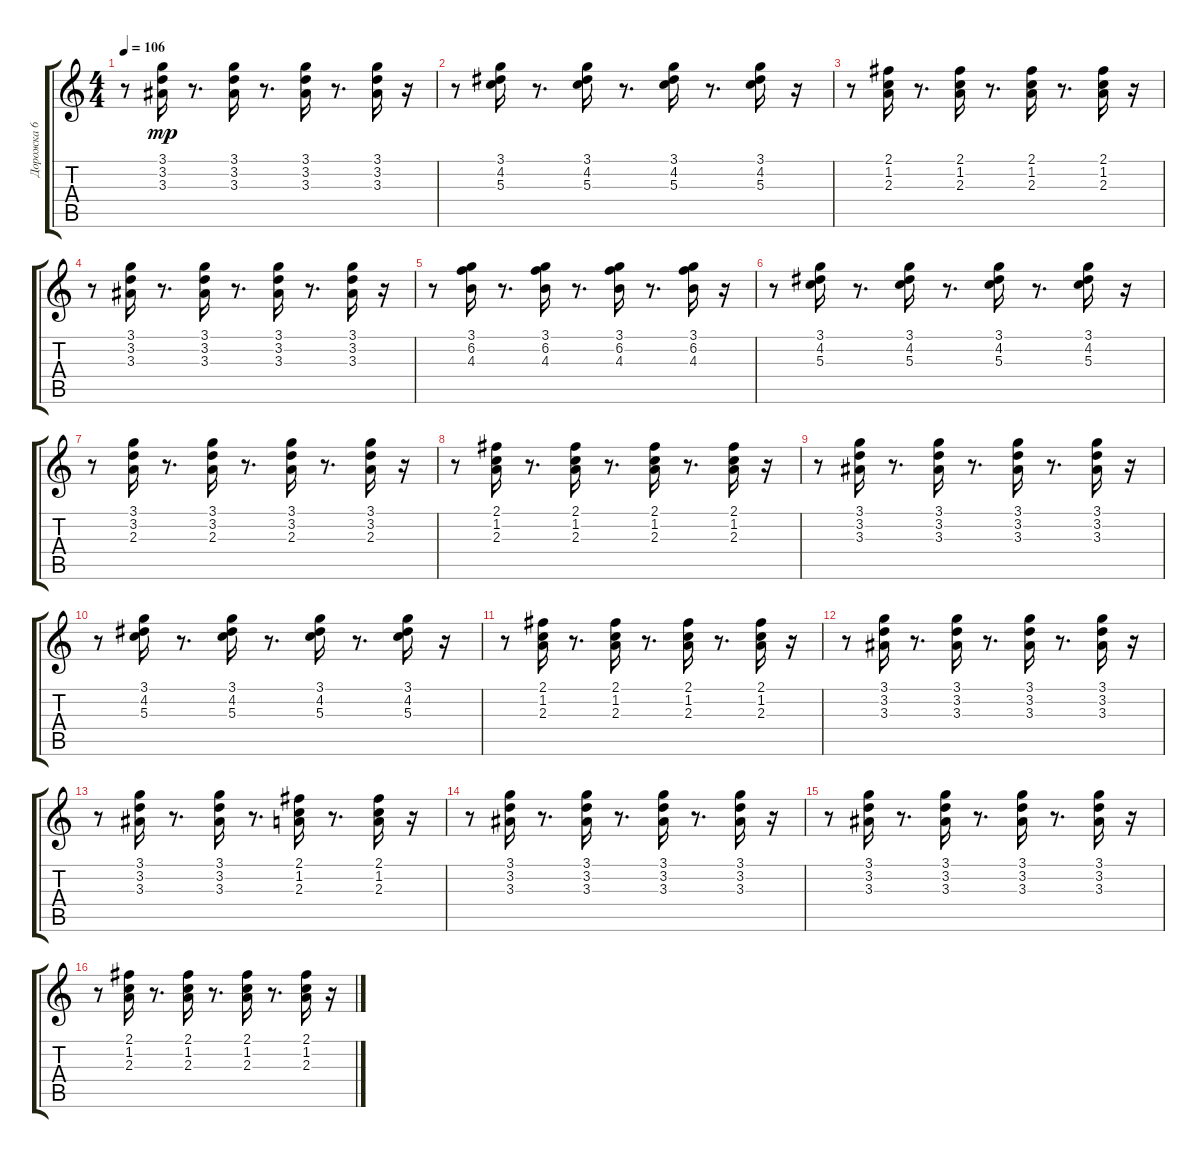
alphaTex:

\track ("Дорожка 6" "Дорожка 6") {instrument acousticguitarnylon}
\staff {score tabs}
\tuning (E4 B3 G3 D3 A2 E2) {hide}
\ts (4 4)
\tempo 106
\clef g2
\ks c
r.8{dy mp} (3.1 3.2 3.3).16 r.8{d} (3.1 3.2 3.3).16 r.8{d} (3.1 3.2 3.3).16 r.8{d} (3.1 3.2 3.3).16 r.16 |
r.8 (3.1 4.2 5.3).16 r.8{d} (3.1 4.2 5.3).16 r.8{d} (3.1 4.2 5.3).16 r.8{d} (3.1 4.2 5.3).16 r.16 |
r.8 (2.1 1.2 2.3).16 r.8{d} (2.1 1.2 2.3).16 r.8{d} (2.1 1.2 2.3).16 r.8{d} (2.1 1.2 2.3).16 r.16 |
r.8 (3.1 3.2 3.3).16 r.8{d} (3.1 3.2 3.3).16 r.8{d} (3.1 3.2 3.3).16 r.8{d} (3.1 3.2 3.3).16 r.16 |
r.8 (3.1 6.2 4.3).16 r.8{d} (3.1 6.2 4.3).16 r.8{d} (3.1 6.2 4.3).16 r.8{d} (3.1 6.2 4.3).16 r.16 |
r.8 (3.1 4.2 5.3).16 r.8{d} (3.1 4.2 5.3).16 r.8{d} (3.1 4.2 5.3).16 r.8{d} (3.1 4.2 5.3).16 r.16 |
r.8 (3.1 3.2 2.3).16 r.8{d} (3.1 3.2 2.3).16 r.8{d} (3.1 3.2 2.3).16 r.8{d} (3.1 3.2 2.3).16 r.16 |
r.8 (2.1 1.2 2.3).16 r.8{d} (2.1 1.2 2.3).16 r.8{d} (2.1 1.2 2.3).16 r.8{d} (2.1 1.2 2.3).16 r.16 |
r.8 (3.1 3.2 3.3).16 r.8{d} (3.1 3.2 3.3).16 r.8{d} (3.1 3.2 3.3).16 r.8{d} (3.1 3.2 3.3).16 r.16 |
r.8 (3.1 4.2 5.3).16 r.8{d} (3.1 4.2 5.3).16 r.8{d} (3.1 4.2 5.3).16 r.8{d} (3.1 4.2 5.3).16 r.16 |
r.8 (2.1 1.2 2.3).16 r.8{d} (2.1 1.2 2.3).16 r.8{d} (2.1 1.2 2.3).16 r.8{d} (2.1 1.2 2.3).16 r.16 |
r.8 (3.1 3.2 3.3).16 r.8{d} (3.1 3.2 3.3).16 r.8{d} (3.1 3.2 3.3).16 r.8{d} (3.1 3.2 3.3).16 r.16 |
r.8 (3.1 3.2 3.3).16 r.8{d} (3.1 3.2 3.3).16 r.8{d} (2.1 1.2 2.3).16 r.8{d} (2.1 1.2 2.3).16 r.16 |
r.8 (3.1 3.2 3.3).16 r.8{d} (3.1 3.2 3.3).16 r.8{d} (3.1 3.2 3.3).16 r.8{d} (3.1 3.2 3.3).16 r.16 |
r.8 (3.1 3.2 3.3).16 r.8{d} (3.1 3.2 3.3).16 r.8{d} (3.1 3.2 3.3).16 r.8{d} (3.1 3.2 3.3).16 r.16 |
r.8 (2.1 1.2 2.3).16 r.8{d} (2.1 1.2 2.3).16 r.8{d} (2.1 1.2 2.3).16 r.8{d} (2.1 1.2 2.3).16 r.16
